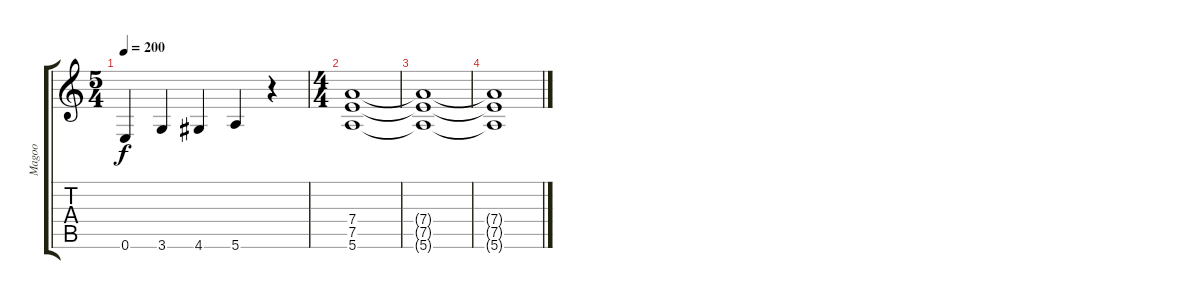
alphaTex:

\track ("Magoo" "Magoo") {instrument overdrivenguitar}
\staff {score tabs}
\tuning (E4 B3 G3 D3 A2 E2) {hide}
\ts (5 4)
\tempo 200
\clef g2
\ks c
0.6.4{dy f} 3.6.4 4.6.4 5.6.4 r.4 |
\ts (4 4)
(7.4 7.5 5.6).1 |
(7.4{t} 7.5{t} 5.6{t}).1 |
(7.4{t} 7.5{t} 5.6{t}).1
